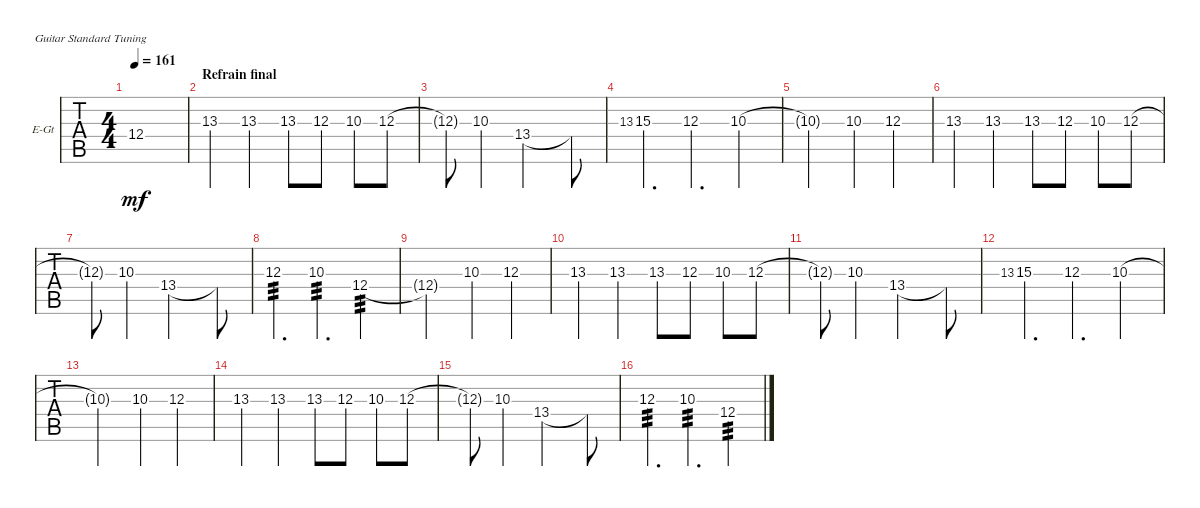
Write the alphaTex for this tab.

\defaultSystemsLayout 4
\bracketExtendMode groupsimilarinstruments
\firstSystemTrackNameOrientation horizontal
\otherSystemsTrackNameOrientation horizontal
\chordDiagramsInScore
\track ("Guitare 3" "E-Gt") {instrument overdrivenguitar}
\staff {tabs}
\tuning (E4 B3 G3 D3 A2 E2)
\ts (4 4)
\tempo 161
\clef g2
\ks c
12.4{t}.1{dy mf} |
\section ("" "Refrain final")
13.3.4 13.3.4 13.3.8 12.3.8 10.3.8 12.3.8 |
12.3{t}.8 10.3.4 13.4.2 13.4{t}.8 |
13.3.8{gr} 15.3.4{d} 12.3.4{d} 10.3.4 |
10.3{t}.2 10.3.4 12.3.4 |
13.3.4 13.3.4 13.3.8 12.3.8 10.3.8 12.3.8 |
12.3{t}.8 10.3.4 13.4.2 13.4{t}.8 |
12.3.4{d tp 3} 10.3.4{d tp 3} 12.4.4{tp 3} |
12.4{t}.2 10.3.4 12.3.4 |
13.3.4 13.3.4 13.3.8 12.3.8 10.3.8 12.3.8 |
12.3{t}.8 10.3.4 13.4.2 13.4{t}.8 |
13.3.8{gr} 15.3.4{d} 12.3.4{d} 10.3.4 |
10.3{t}.2 10.3.4 12.3.4 |
13.3.4 13.3.4 13.3.8 12.3.8 10.3.8 12.3.8 |
12.3{t}.8 10.3.4 13.4.2 13.4{t}.8 |
12.3.4{d tp 3} 10.3.4{d tp 3} 12.4.4{tp 3}
